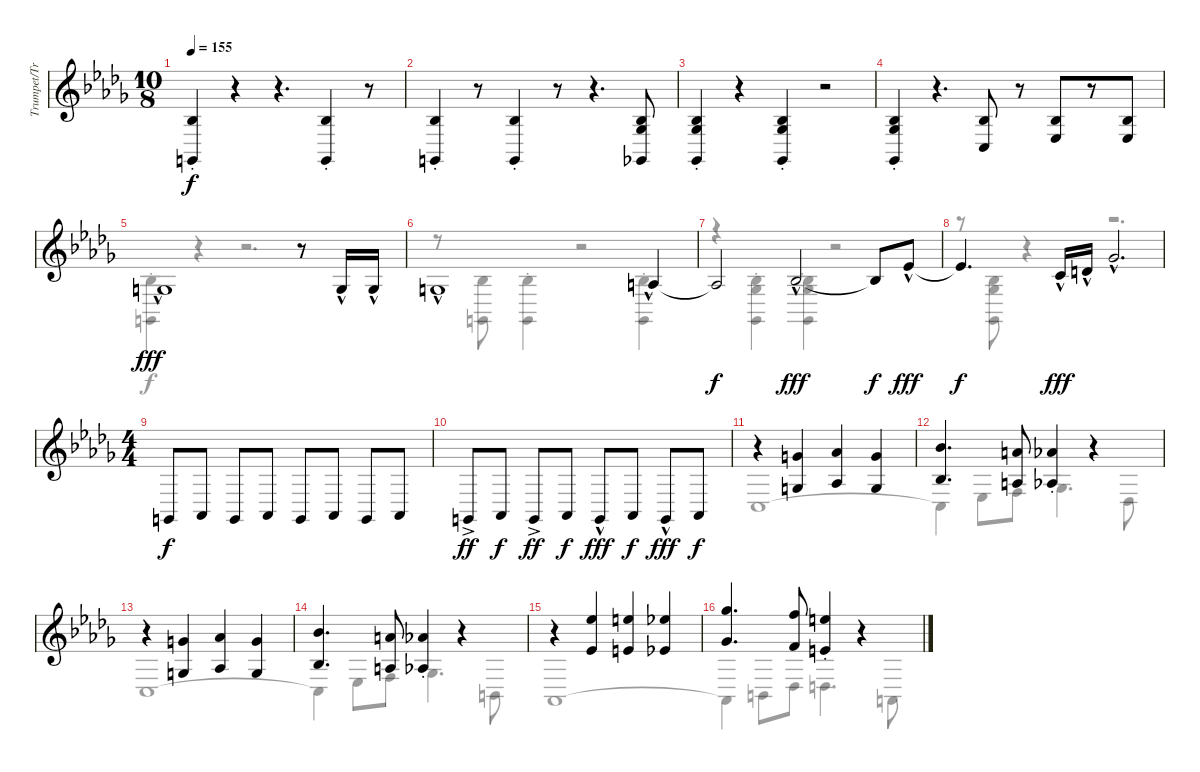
\track ("Trumpet/Trombone/Tuba" "Trumpet/Tr") {instrument brasssection}
\staff {score}
\tuning (D4 A3 F3 C3 G2 D2) {hide}
\voice
\ts (10 8)
\tempo 155
\clef g2
\ks bbminor
(5.3{st} 0.5{st}).4{dy f} r.4 r.4{d} (5.3{st} 0.5{st}).4 r.8 |
(5.3{st} 0.5{st}).4 r.8 (5.3{st} 0.5{st}).4 r.8 r.4{d} (5.3 6.4 4.6).8 |
(5.3{st} 6.4{st} 4.6{st}).4 r.4 (5.3{st} 6.4{st} 4.6{st}).4 r.2 |
(5.3{st} 6.4{st} 4.6{st}).4 r.4{d} (5.3 5.5).8 r.8 (5.3 3.4).8 r.8 (5.3 3.4).8 |
2.3{hac}.1{dy fff} r.8 2.3{hac}.16 2.3{hac}.16 |
2.3{hac}.1 4.3{hac}.4 |
4.3{t}.2{dy f} 5.3{hac}.2{dy fff} 5.3{t}.8{dy f} 6.2{hac}.8{dy fff} |
6.2{t}.4{d dy f} 3.2{hac}.16{dy fff} 5.2{hac}.16 4.1{hac}.2{d} |
\ts (4 4)
0.5.8{dy f volume 7} 1.5.8 0.5.8{volume 16} 1.5.8 0.5.8 1.5.8 0.5.8 1.5.8 |
0.5{ac}.8{dy ff} 1.5.8{dy f} 0.5{ac}.8{dy ff} 1.5.8{dy f} 0.5{hac}.8{dy fff} 1.5.8{dy f} 0.5{hac}.8{dy fff} 1.5.8{dy f} |
r.4 (10.2 7.4).4 (11.2 8.4).4 (10.2 7.4).4 |
(13.2 10.4).4{d} (12.2 9.4).8 (11.2{st} 8.4{st}).4 r.4 |
r.4 (10.2 7.4).4 (11.2 8.4).4 (10.2 7.4).4 |
(13.2 10.4).4{d} (12.2 9.4).8 (11.2{st} 8.4{st}).4 r.4 |
r.4 (13.1 10.3).4 (14.1 11.3).4 (13.1 10.3).4 |
(16.1 13.3).4{d} (15.1 12.3).8 (14.1{st} 11.3{st}).4 r.4
\voice
\clef g2
\ottava regular
\simile none
\ks bbminor
|
|
|
|
(5.3{st} 0.5{st}).4 r.4 r.2{d} |
r.8 (5.3 0.5).8 (5.3{st} 0.5{st}).4 r.2 (10.4{st} 0.5{st}).4 |
r.4 (5.3{st} 6.4{st} 4.6{st}).4 (5.3{st} 6.4{st} 4.6{st}).4 r.2 |
r.8 (5.3 6.4 4.6).8 r.4 r.2{d} |
|
|
5.5.1 |
5.5{t}.4 8.5.8 10.5.8 11.5.4{d} 6.5.8 |
5.5.1 |
5.5{t}.4 8.5.8 10.5.8 11.5.4{d} 4.5.8 |
6.6.1 |
6.6{t}.4 4.5.8 6.5.8 7.5.4{d} 7.6.8
